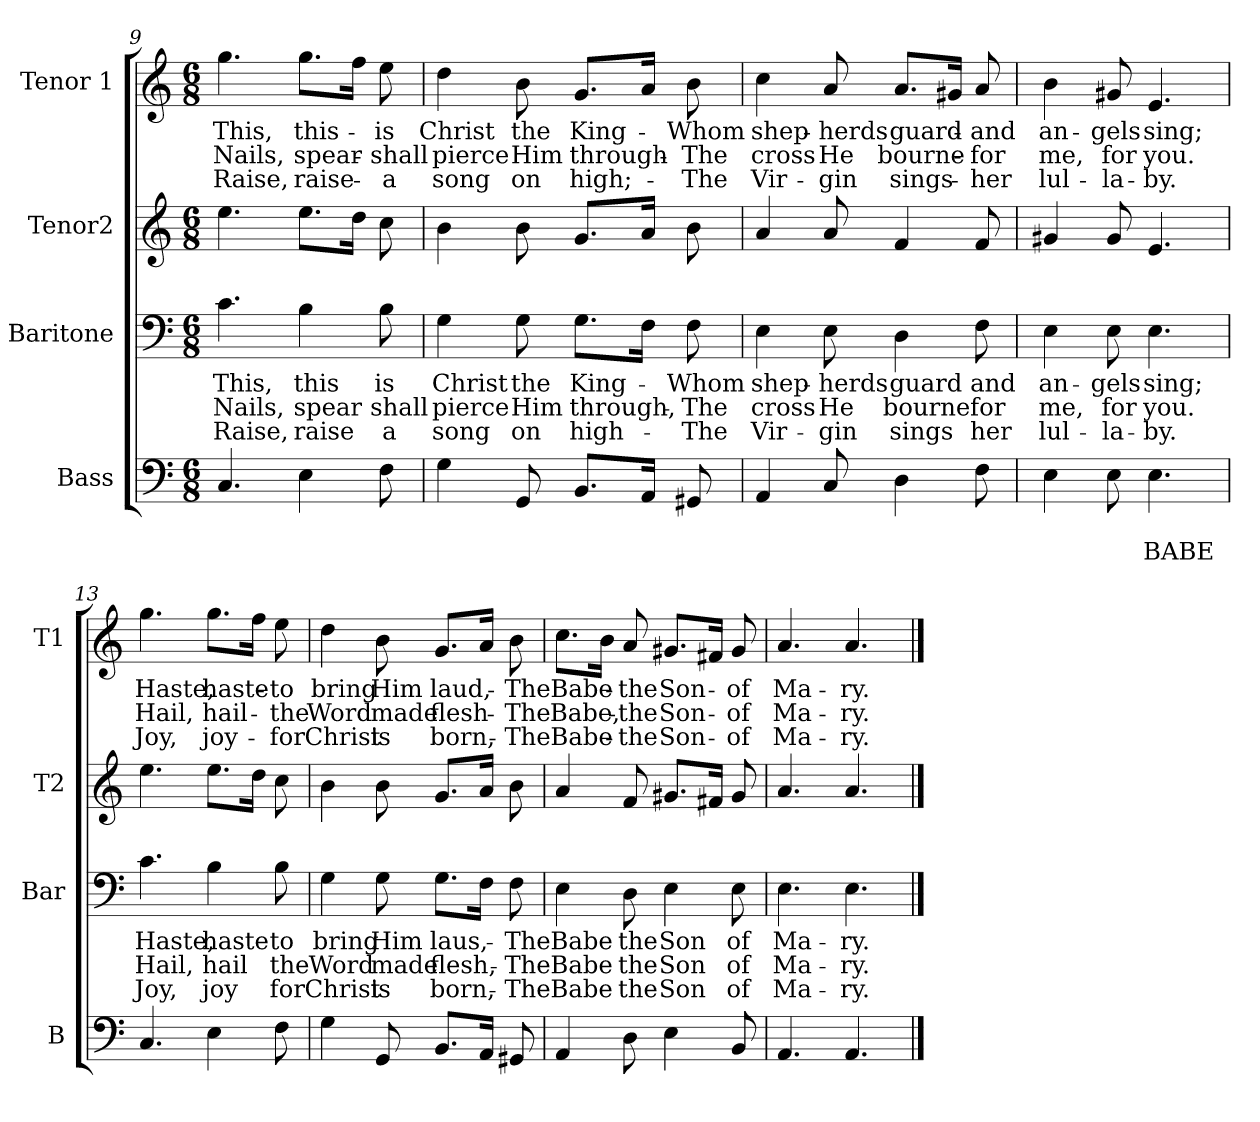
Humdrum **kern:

**kern	**text	**text	**kern	**text	**text	**text	**kern	**kern	**text	**text	**text
*part4	*part4	*part4	*part3	*part3	*part3	*part3	*part2	*part1	*part1	*part1	*part1
*staff4	*staff4	*staff4	*staff3	*staff3	*staff3	*staff3	*staff2	*staff1	*staff1	*staff1	*staff1
*I"Bass	*	*	*I"Baritone	*	*	*	*I"Tenor2	*I"Tenor 1	*	*	*
*I'B	*	*	*I'Bar	*	*	*	*I'T2	*I'T1	*	*	*
*clefF4	*	*	*clefF4	*	*	*	*clefG2	*clefG2	*	*	*
*k[]	*	*	*k[]	*	*	*	*k[]	*k[]	*	*	*
*C:	*	*	*C:	*	*	*	*C:	*C:	*	*	*
*M6/8	*	*	*M6/8	*	*	*	*M6/8	*M6/8	*	*	*
=9	=9	=9	=9	=9	=9	=9	=9	=9	=9	=9	=9
!	!	!	!	!LO:LY:b	!LO:LY:b	!LO:LY:b	!	!	!LO:LY:b	!LO:LY:b	!LO:LY:b
4.C/	.	.	4.c\	This,	Nails,	Raise,	4.ee\	4.gg\	This,	Nails,	Raise,
!	!	!	!	!LO:LY:b	!LO:LY:b	!LO:LY:b	!	!	!LO:LY:b	!LO:LY:b	!LO:LY:b
4E\	.	.	4B\	this	spear	raise	8.ee\L	8.gg\L	this-	spear-	raise-
.	.	.	.	.	.	.	16dd\Jk	16ff\Jk	.	.	.
!	!	!	!	!LO:LY:b	!LO:LY:b	!LO:LY:b	!	!	!LO:LY:b	!LO:LY:b	!LO:LY:b
8F\	.	.	8B\	is	shall	a	8cc\	8ee\	-is	-shall	-a
=10	=10	=10	=10	=10	=10	=10	=10	=10	=10	=10	=10
!	!	!	!	!LO:LY:b	!LO:LY:b	!LO:LY:b	!	!	!LO:LY:b	!LO:LY:b	!LO:LY:b
4G\	.	.	4G\	Christ	pierce	song	4b\	4dd\	Christ	pierce	song
!	!	!	!	!LO:LY:b	!LO:LY:b	!LO:LY:b	!	!	!LO:LY:b	!LO:LY:b	!LO:LY:b
8GG/	.	.	8G\	the	Him	on	8b\	8b\	the	Him	on
!	!	!	!	!LO:LY:b	!LO:LY:b	!LO:LY:b	!	!	!LO:LY:b	!LO:LY:b	!LO:LY:b
8.BB/L	.	.	8.G\L	King-	through,-	high-	8.g/L	8.g/L	King-	through-	high;-
16AA/Jk	.	.	16F\Jk	.	.	.	16a/Jk	16a/Jk	.	.	.
!	!	!	!	!LO:LY:b	!LO:LY:b	!LO:LY:b	!	!	!LO:LY:b	!LO:LY:b	!LO:LY:b
8GG#X/	.	.	8F\	-Whom	-The	-The	8b\	8b\	-Whom	-The	-The
=11	=11	=11	=11	=11	=11	=11	=11	=11	=11	=11	=11
!	!	!	!	!LO:LY:b	!LO:LY:b	!LO:LY:b	!	!	!LO:LY:b	!LO:LY:b	!LO:LY:b
4AA/	.	.	4E\	shep-	cross	Vir-	4a/	4cc\	shep-	cross	Vir-
!	!	!	!	!LO:LY:b	!LO:LY:b	!LO:LY:b	!	!	!LO:LY:b	!LO:LY:b	!LO:LY:b
8C/	.	.	8E\	-herds	He	-gin	8a/	8a/	-herds	He	-gin
!	!	!	!	!LO:LY:b	!LO:LY:b	!LO:LY:b	!	!	!LO:LY:b	!LO:LY:b	!LO:LY:b
4D\	.	.	4D\	guard	bourne	sings	4f/	8.a/L	guard-	bourne-	sings-
.	.	.	.	.	.	.	.	16g#X/Jk	.	.	.
!	!	!	!	!LO:LY:b	!LO:LY:b	!LO:LY:b	!	!	!LO:LY:b	!LO:LY:b	!LO:LY:b
8F\	.	.	8F\	and	for	her	8f/	8a/	-and	-for	-her
=12	=12	=12	=12	=12	=12	=12	=12	=12	=12	=12	=12
!	!	!	!	!LO:LY:b	!LO:LY:b	!LO:LY:b	!	!	!LO:LY:b	!LO:LY:b	!LO:LY:b
4E\	.	.	4E\	an-	me,	lul-	4g#X/	4b\	an-	me,	lul-
!	!	!	!	!LO:LY:b	!LO:LY:b	!LO:LY:b	!	!	!LO:LY:b	!LO:LY:b	!LO:LY:b
8E\	.	.	8E\	-gels	for	-la-	8g#/	8g#X/	-gels	for	-la-
!	!	!LO:LY:b	!	!LO:LY:b	!LO:LY:b	!LO:LY:b	!	!	!LO:LY:b	!LO:LY:b	!LO:LY:b
4.E\	.	BABE	4.E\	sing;	you.	-by.	4.e/	4.e/	sing;	you.	-by.
!!LO:LB:g=z
=13	=13	=13	=13	=13	=13	=13	=13	=13	=13	=13	=13
!	!	!	!	!LO:LY:b	!LO:LY:b	!LO:LY:b	!	!	!LO:LY:b	!LO:LY:b	!LO:LY:b
4.C/	.	.	4.c\	Haste,	Hail,	Joy,	4.ee\	4.gg\	Haste,	Hail,	Joy,
!	!	!	!	!LO:LY:b	!LO:LY:b	!LO:LY:b	!	!	!LO:LY:b	!LO:LY:b	!LO:LY:b
4E\	.	.	4B\	haste	hail	joy	8.ee\L	8.gg\L	haste-	hail-	joy-
.	.	.	.	.	.	.	16dd\Jk	16ff\Jk	.	.	.
!	!	!	!	!LO:LY:b	!LO:LY:b	!LO:LY:b	!	!	!LO:LY:b	!LO:LY:b	!LO:LY:b
8F\	.	.	8B\	to	the	for	8cc\	8ee\	-to	-the	-for
=14	=14	=14	=14	=14	=14	=14	=14	=14	=14	=14	=14
!	!	!	!	!LO:LY:b	!LO:LY:b	!LO:LY:b	!	!	!LO:LY:b	!LO:LY:b	!LO:LY:b
4G\	.	.	4G\	bring	Word	Christ	4b\	4dd\	bring	Word	Christ
!	!	!	!	!LO:LY:b	!LO:LY:b	!LO:LY:b	!	!	!LO:LY:b	!LO:LY:b	!LO:LY:b
8GG/	.	.	8G\	Him	made	is	8b\	8b\	Him	made	is
!	!	!	!	!LO:LY:b	!LO:LY:b	!LO:LY:b	!	!	!LO:LY:b	!LO:LY:b	!LO:LY:b
8.BB/L	.	.	8.G\L	laus,-	flesh,-	born,-	8.g/L	8.g/L	laud,-	flesh-	born,-
16AA/Jk	.	.	16F\Jk	.	.	.	16a/Jk	16a/Jk	.	.	.
!	!	!	!	!LO:LY:b	!LO:LY:b	!LO:LY:b	!	!	!LO:LY:b	!LO:LY:b	!LO:LY:b
8GG#X/	.	.	8F\	-The	-The	-The	8b\	8b\	-The	-The	-The
=15	=15	=15	=15	=15	=15	=15	=15	=15	=15	=15	=15
!	!	!	!	!LO:LY:b	!LO:LY:b	!LO:LY:b	!	!	!LO:LY:b	!LO:LY:b	!LO:LY:b
4AA/	.	.	4E\	Babe	Babe	Babe	4a/	8.cc\L	Babe-	Babe,-	Babe-
.	.	.	.	.	.	.	.	16b\Jk	.	.	.
!	!	!	!	!LO:LY:b	!LO:LY:b	!LO:LY:b	!	!	!LO:LY:b	!LO:LY:b	!LO:LY:b
8D\	.	.	8D\	the	the	the	8f/	8a/	-the	-the	-the
!	!	!	!	!LO:LY:b	!LO:LY:b	!LO:LY:b	!	!	!LO:LY:b	!LO:LY:b	!LO:LY:b
4E\	.	.	4E\	Son	Son	Son	8.g#X/L	8.g#X/L	Son-	Son-	Son-
.	.	.	.	.	.	.	16f#X/Jk	16f#X/Jk	.	.	.
!	!	!	!	!LO:LY:b	!LO:LY:b	!LO:LY:b	!	!	!LO:LY:b	!LO:LY:b	!LO:LY:b
8BB/	.	.	8E\	of	of	of	8g#/	8g#/	-of	-of	-of
=16	=16	=16	=16	=16	=16	=16	=16	=16	=16	=16	=16
!	!	!	!	!LO:LY:b	!LO:LY:b	!LO:LY:b	!	!	!LO:LY:b	!LO:LY:b	!LO:LY:b
4.AA/	.	.	4.E\	Ma-	Ma-	Ma-	4.a/	4.a/	Ma-	Ma-	Ma-
!	!	!	!	!LO:LY:b	!LO:LY:b	!LO:LY:b	!	!	!LO:LY:b	!LO:LY:b	!LO:LY:b
4.AA/	.	.	4.E\	-ry.	-ry.	-ry.	4.a/	4.a/	-ry.	-ry.	-ry.
==	==	==	==	==	==	==	==	==	==	==	==
*-	*-	*-	*-	*-	*-	*-	*-	*-	*-	*-	*-
